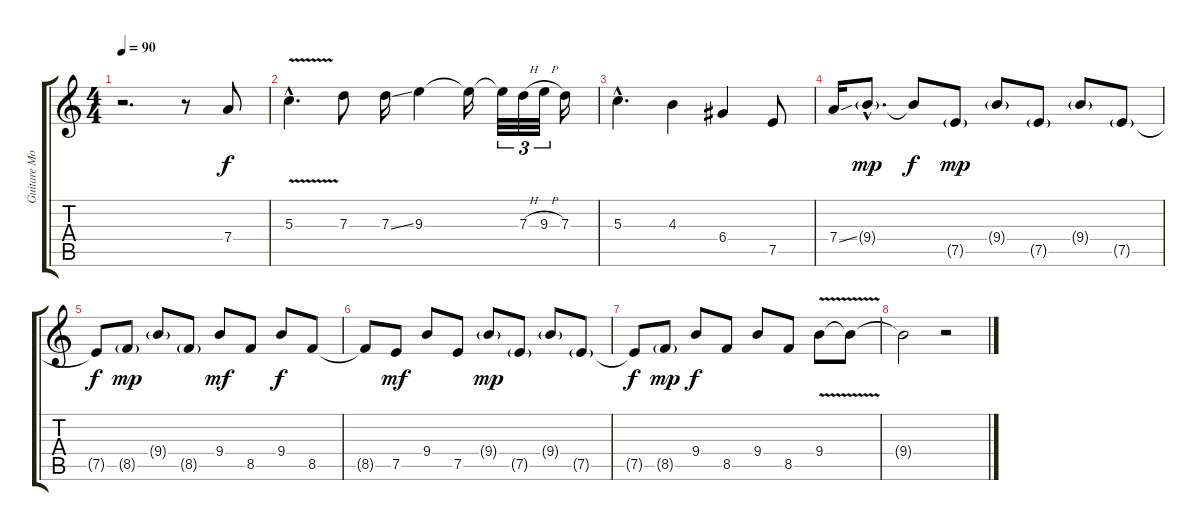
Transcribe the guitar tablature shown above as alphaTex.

\track ("Guitare Moore" "Guitare Mo") {instrument acousticguitarnylon}
\staff {score tabs}
\tuning (E4 B3 G3 D3 A2 E2) {hide}
\ts (4 4)
\tempo 90
\clef g2
\ks c
r.2{d dy f instrument acousticguitarnylon} r.8 7.4.8 |
5.3{v hac}.4{d} 7.3.8 7.3{ss}.16 9.3.4 9.3{t}.16 9.3{t}.32{tu (3 2)} 7.3{h}.32{tu (3 2)} 9.3{h}.32{tu (3 2)} 7.3.16 |
5.3{hac}.4{d} 4.3.4 6.4.4 7.5.8 |
7.4{ss}.16 9.4{g hac}.8{d dy mp} 9.4{t}.8{dy f} 7.5{g}.8{dy mp} 9.4{g}.8 7.5{g}.8 9.4{g}.8 7.5{g}.8 |
7.5{t}.8{dy f} 8.5{g}.8{dy mp} 9.4{g}.8 8.5{g}.8 9.4.8{dy mf} 8.5.8 9.4.8{dy f} 8.5.8 |
8.5{t}.8 7.5.8{dy mf} 9.4.8 7.5.8 9.4{g}.8{dy mp} 7.5{g}.8 9.4{g}.8 7.5{g}.8 |
7.5{t}.8{dy f} 8.5{g}.8{dy mp} 9.4.8{dy f} 8.5.8 9.4.8 8.5.8 9.4{v}.8 9.4{t}.8 |
9.4{t}.2 r.2
